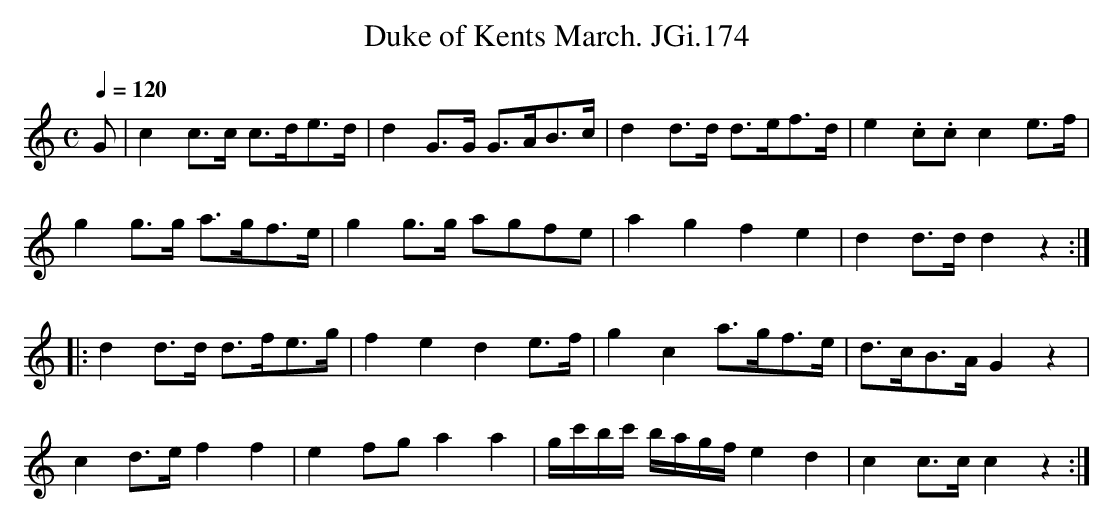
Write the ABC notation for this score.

X:1
T:Duke of Kents March. JGi.174
M:C
L:1/8
Q:1/4=120
K:C
G|c2c>c c>de>d|d2G>G G>AB>c|d2d>d d>ef>d|e2.c.c c2e>f|
g2g>g a>gf>e|g2g>g agfe|a2g2f2e2|d2d>dd2z2:|
|:d2d>d d>fe>g|f2e2d2e>f|g2c2a>gf>e|d>cB>AG2z2|
c2d>ef2f2|e2fga2a2|g/c'/b/c'/ b/a/g/f/e2d2|c2c>cc2z2:|/
